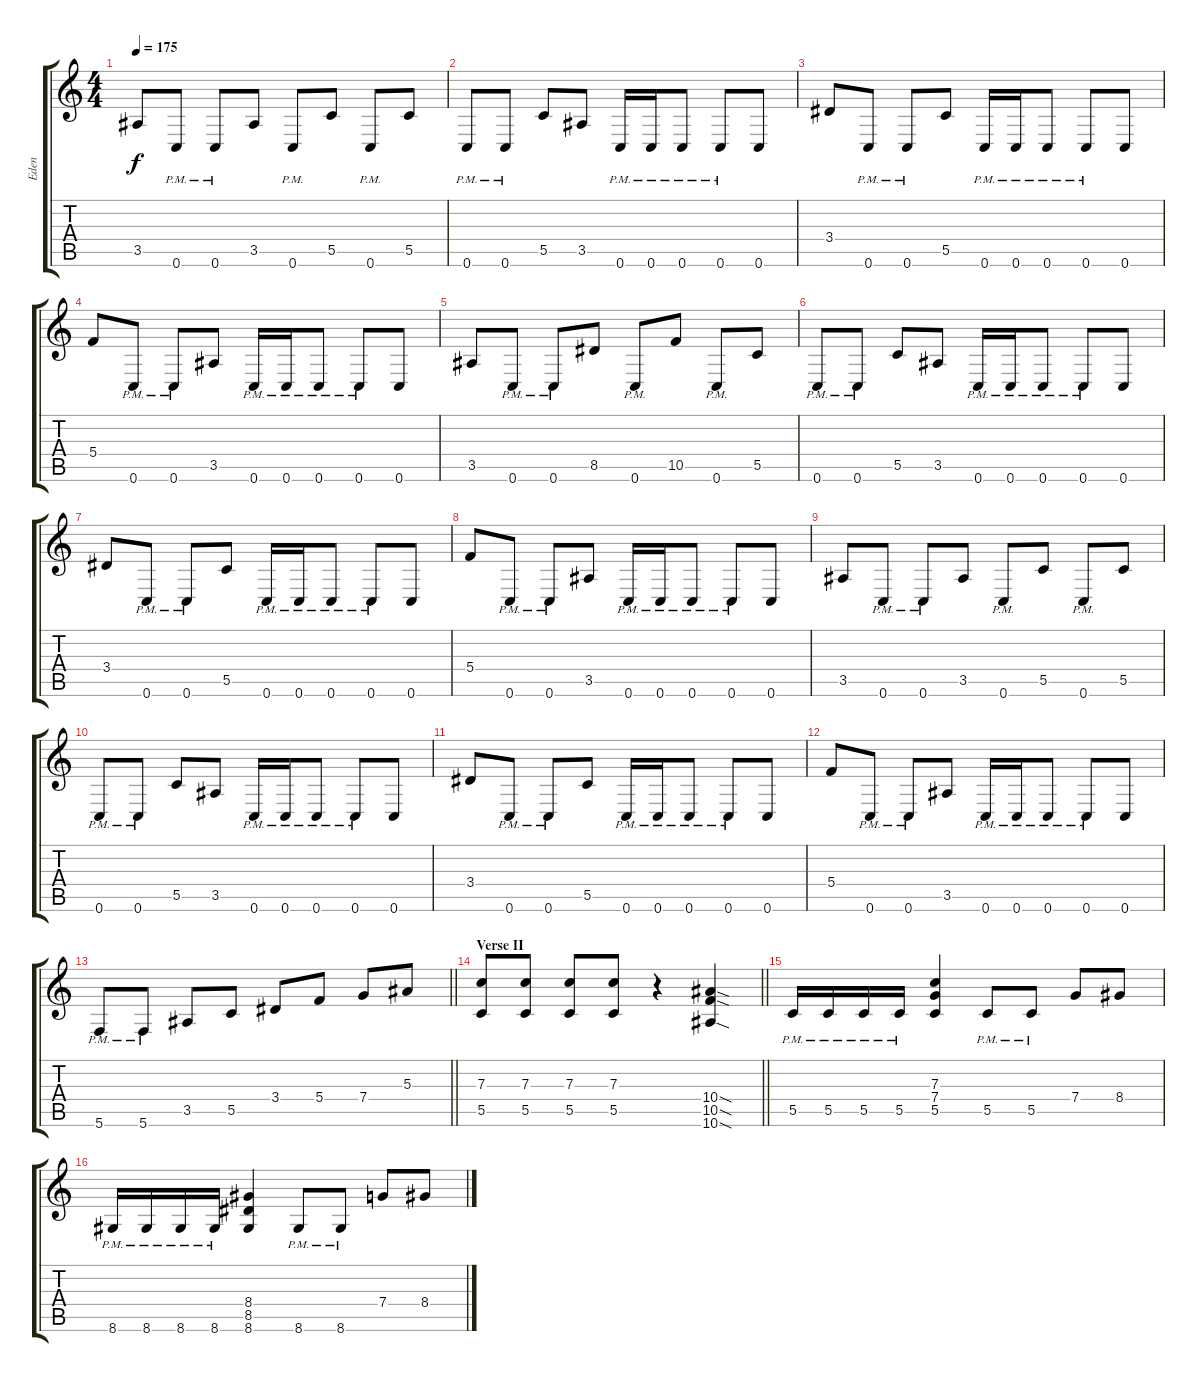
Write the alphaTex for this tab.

\track ("Eden" "Eden") {instrument distortionguitar}
\staff {score tabs}
\tuning (D4 A3 F3 C3 G2 C2) {hide}
\ts (4 4)
\tempo 175
\clef g2
\ks c
3.5.8{dy f} 0.6{pm}.8 0.6{pm}.8 3.5.8 0.6{pm}.8 5.5.8 0.6{pm}.8 5.5.8 |
0.6{pm}.8 0.6{pm}.8 5.5.8 3.5.8 0.6{pm}.16 0.6{pm}.16 0.6{pm}.8 0.6{pm}.8 0.6.8 |
3.4.8 0.6{pm}.8 0.6{pm}.8 5.5.8 0.6{pm}.16 0.6{pm}.16 0.6{pm}.8 0.6{pm}.8 0.6.8 |
5.4.8 0.6{pm}.8 0.6{pm}.8 3.5.8 0.6{pm}.16 0.6{pm}.16 0.6{pm}.8 0.6{pm}.8 0.6.8 |
3.5.8 0.6{pm}.8 0.6{pm}.8 8.5.8 0.6{pm}.8 10.5.8 0.6{pm}.8 5.5.8 |
0.6{pm}.8 0.6{pm}.8 5.5.8 3.5.8 0.6{pm}.16 0.6{pm}.16 0.6{pm}.8 0.6{pm}.8 0.6.8 |
3.4.8 0.6{pm}.8 0.6{pm}.8 5.5.8 0.6{pm}.16 0.6{pm}.16 0.6{pm}.8 0.6{pm}.8 0.6.8 |
5.4.8 0.6{pm}.8 0.6{pm}.8 3.5.8 0.6{pm}.16 0.6{pm}.16 0.6{pm}.8 0.6{pm}.8 0.6.8 |
3.5.8 0.6{pm}.8 0.6{pm}.8 3.5.8 0.6{pm}.8 5.5.8 0.6{pm}.8 5.5.8 |
0.6{pm}.8 0.6{pm}.8 5.5.8 3.5.8 0.6{pm}.16 0.6{pm}.16 0.6{pm}.8 0.6{pm}.8 0.6.8 |
3.4.8 0.6{pm}.8 0.6{pm}.8 5.5.8 0.6{pm}.16 0.6{pm}.16 0.6{pm}.8 0.6{pm}.8 0.6.8 |
5.4.8 0.6{pm}.8 0.6{pm}.8 3.5.8 0.6{pm}.16 0.6{pm}.16 0.6{pm}.8 0.6{pm}.8 0.6.8 |
\barLineRight lightlight
5.6{pm}.8 5.6{pm}.8 3.5.8 5.5.8 3.4.8 5.4.8 7.4.8 5.3.8 |
\section ("" "Verse II")
\barLineRight lightlight
(7.3 5.5).8 (7.3 5.5).8 (7.3 5.5).8 (7.3 5.5).8 r.4 (10.4{sod} 10.5{sod} 10.6{sod}).4 |
5.5{pm}.16 5.5{pm}.16 5.5{pm}.16 5.5{pm}.16 (7.3 7.4 5.5).4 5.5{pm}.8 5.5{pm}.8 7.4.8 8.4.8 |
8.6{pm}.16 8.6{pm}.16 8.6{pm}.16 8.6{pm}.16 (8.4 8.5 8.6).4 8.6{pm}.8 8.6{pm}.8 7.4.8 8.4.8
